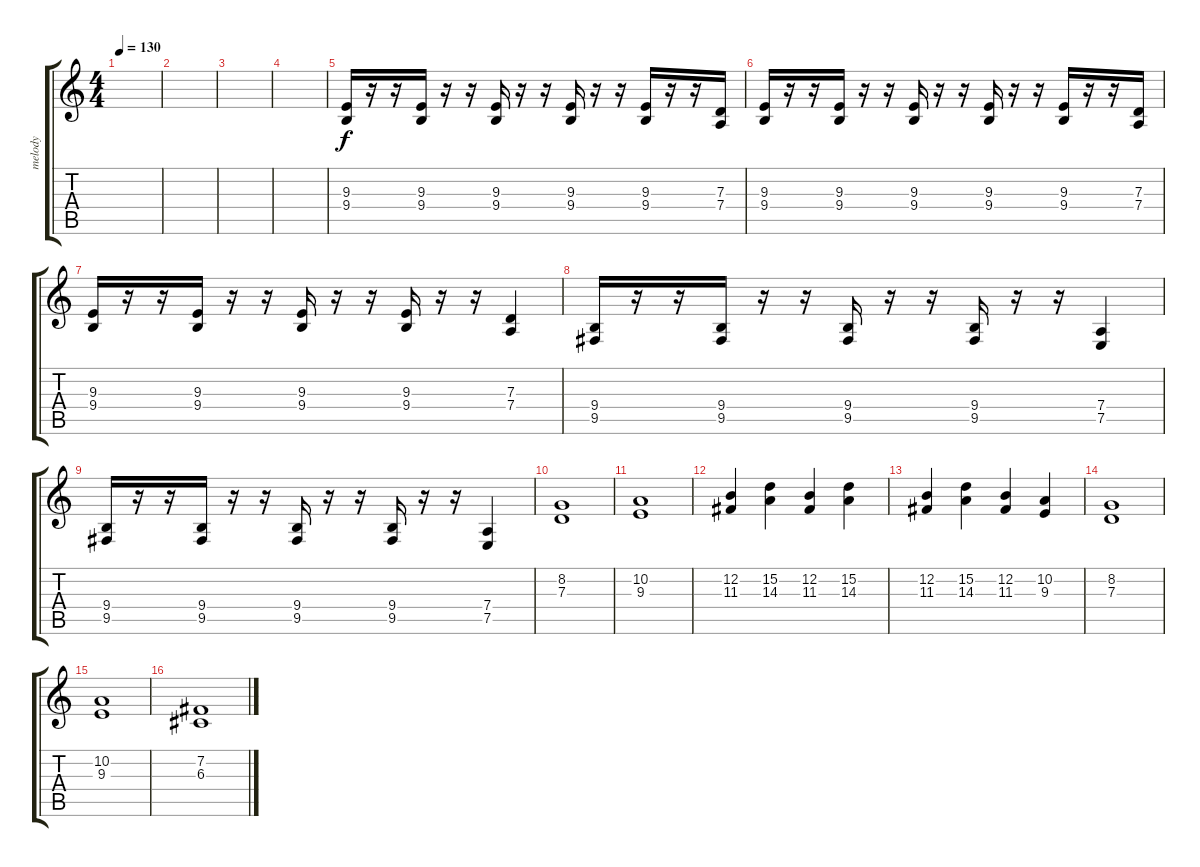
\track ("melody" "melody") {instrument churchorgan}
\staff {score tabs}
\tuning (E4 B3 G3 D3 A2 E2) {hide}
\ts (4 4)
\tempo 130
\clef g2
\ks c
|
|
|
|
(9.3 9.4).16 r.16 r.16 (9.3 9.4).16 r.16 r.16 (9.3 9.4).16 r.16 r.16 (9.3 9.4).16 r.16 r.16 (9.3 9.4).16 r.16 r.16 (7.3 7.4).16 |
(9.3 9.4).16 r.16 r.16 (9.3 9.4).16 r.16 r.16 (9.3 9.4).16 r.16 r.16 (9.3 9.4).16 r.16 r.16 (9.3 9.4).16 r.16 r.16 (7.3 7.4).16 |
(9.3 9.4).16 r.16 r.16 (9.3 9.4).16 r.16 r.16 (9.3 9.4).16 r.16 r.16 (9.3 9.4).16 r.16 r.16 (7.3 7.4).4 |
(9.4 9.5).16 r.16 r.16 (9.4 9.5).16 r.16 r.16 (9.4 9.5).16 r.16 r.16 (9.4 9.5).16 r.16 r.16 (7.4 7.5).4 |
(9.4 9.5).16 r.16 r.16 (9.4 9.5).16 r.16 r.16 (9.4 9.5).16 r.16 r.16 (9.4 9.5).16 r.16 r.16 (7.4 7.5).4 |
(8.2 7.3).1 |
(10.2 9.3).1 |
(12.2 11.3).4 (15.2 14.3).4 (12.2 11.3).4 (15.2 14.3).4 |
(12.2 11.3).4 (15.2 14.3).4 (12.2 11.3).4 (10.2 9.3).4 |
(8.2 7.3).1 |
(10.2 9.3).1 |
(7.2 6.3).1
